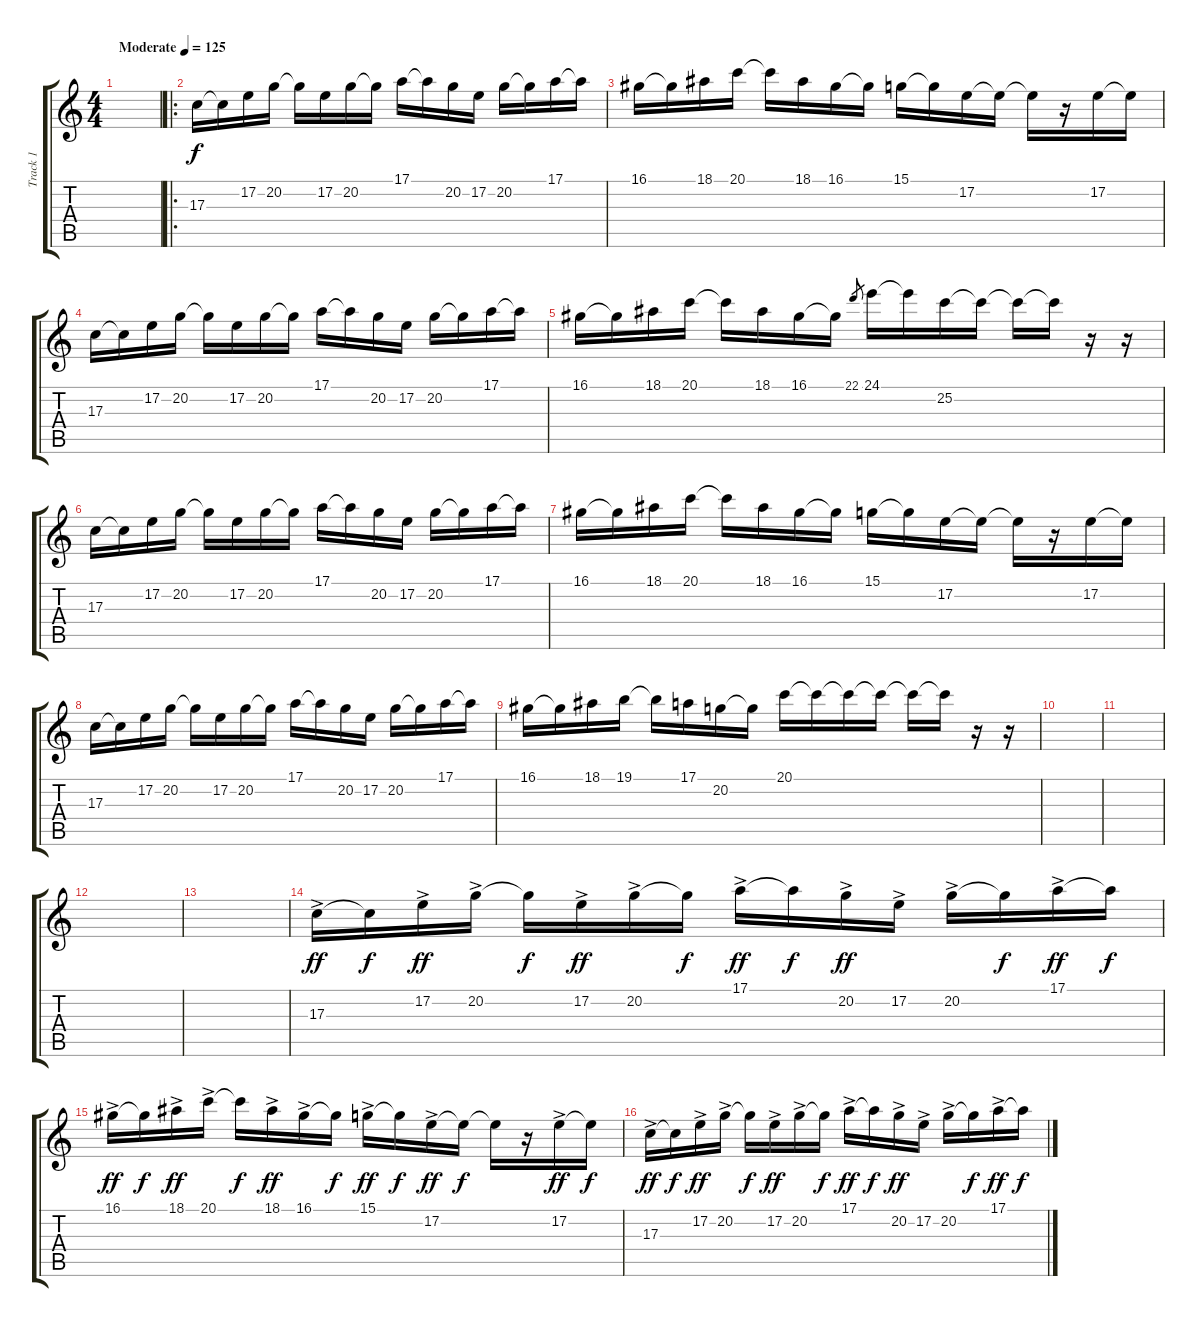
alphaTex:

\track ("Track 1" "Track 1") {instrument vibraphone}
\staff {score tabs}
\tuning (E4 B3 G3 D3 A2 E2) {hide}
\ts (4 4)
\tempo (125 "Moderate")
\clef g2
\ks c
|
\ro
17.3.16 17.3{t}.16 17.2.16 20.2.16 20.2{t}.16 17.2.16 20.2.16 20.2{t}.16 17.1.16 17.1{t}.16 20.2.16 17.2.16 20.2.16 20.2{t}.16 17.1.16 17.1{t}.16 |
16.1.16 16.1{t}.16 18.1.16 20.1.16 20.1{t}.16 18.1.16 16.1.16 16.1{t}.16 15.1.16 15.1{t}.16 17.2.16 17.2{t}.16 17.2{t}.16 r.16 17.2.16 17.2{t}.16 |
17.3.16 17.3{t}.16 17.2.16 20.2.16 20.2{t}.16 17.2.16 20.2.16 20.2{t}.16 17.1.16 17.1{t}.16 20.2.16 17.2.16 20.2.16 20.2{t}.16 17.1.16 17.1{t}.16 |
16.1.16 16.1{t}.16 18.1.16 20.1.16 20.1{t}.16 18.1.16 16.1.16 16.1{t}.16 22.1.8{gr} 24.1.16 24.1{t}.16 25.2.16 25.2{t}.16 25.2{t}.16 25.2{t}.16 r.16 r.16 |
17.3.16 17.3{t}.16 17.2.16 20.2.16 20.2{t}.16 17.2.16 20.2.16 20.2{t}.16 17.1.16 17.1{t}.16 20.2.16 17.2.16 20.2.16 20.2{t}.16 17.1.16 17.1{t}.16 |
16.1.16 16.1{t}.16 18.1.16 20.1.16 20.1{t}.16 18.1.16 16.1.16 16.1{t}.16 15.1.16 15.1{t}.16 17.2.16 17.2{t}.16 17.2{t}.16 r.16 17.2.16 17.2{t}.16 |
17.3.16 17.3{t}.16 17.2.16 20.2.16 20.2{t}.16 17.2.16 20.2.16 20.2{t}.16 17.1.16 17.1{t}.16 20.2.16 17.2.16 20.2.16 20.2{t}.16 17.1.16 17.1{t}.16 |
16.1.16 16.1{t}.16 18.1.16 19.1.16 19.1{t}.16 17.1.16 20.2.16 20.2{t}.16 20.1.16 20.1{t}.16 20.1{t}.16 20.1{t}.16 20.1{t}.16 20.1{t}.16 r.16 r.16 |
|
|
|
|
17.3{ac}.16{dy ff} 17.3{t}.16{dy f} 17.2{ac}.16{dy ff} 20.2{ac}.16 20.2{t}.16{dy f} 17.2{ac}.16{dy ff} 20.2{ac}.16 20.2{t}.16{dy f} 17.1{ac}.16{dy ff} 17.1{t}.16{dy f} 20.2{ac}.16{dy ff} 17.2{ac}.16 20.2{ac}.16 20.2{t}.16{dy f} 17.1{ac}.16{dy ff} 17.1{t}.16{dy f} |
16.1{ac}.16{dy ff} 16.1{t}.16{dy f} 18.1{ac}.16{dy ff} 20.1{ac}.16 20.1{t}.16{dy f} 18.1{ac}.16{dy ff} 16.1{ac}.16 16.1{t}.16{dy f} 15.1{ac}.16{dy ff} 15.1{t}.16{dy f} 17.2{ac}.16{dy ff} 17.2{t}.16{dy f} 17.2{t}.16 r.16 17.2{ac}.16{dy ff} 17.2{t}.16{dy f} |
17.3{ac}.16{dy ff} 17.3{t}.16{dy f} 17.2{ac}.16{dy ff} 20.2{ac}.16 20.2{t}.16{dy f} 17.2{ac}.16{dy ff} 20.2{ac}.16 20.2{t}.16{dy f} 17.1{ac}.16{dy ff} 17.1{t}.16{dy f} 20.2{ac}.16{dy ff} 17.2{ac}.16 20.2{ac}.16 20.2{t}.16{dy f} 17.1{ac}.16{dy ff} 17.1{t}.16{dy f}
